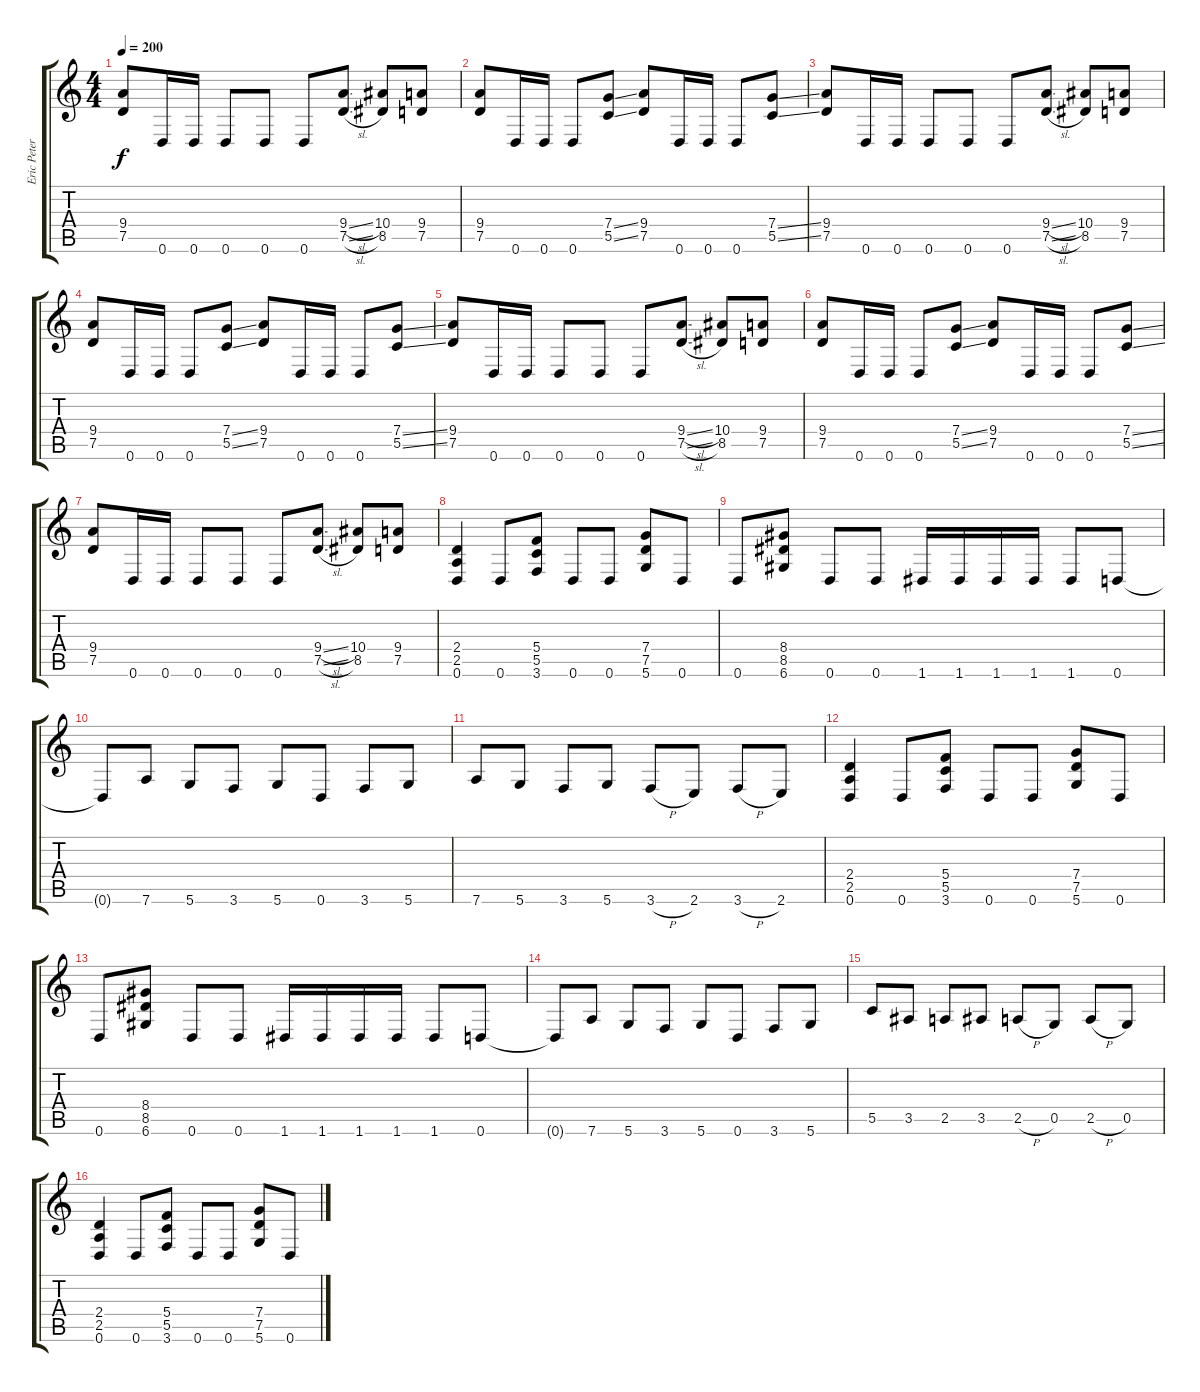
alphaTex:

\track ("Eric Peterson" "Eric Peter") {instrument overdrivenguitar}
\staff {score tabs}
\tuning (D4 A3 F3 C3 G2 D2) {hide}
\ts (4 4)
\tempo 200
\clef g2
\ks c
(9.4 7.5).8{dy f} 0.6.16 0.6.16 0.6.8 0.6.8 0.6.8 (9.4{sl} 7.5{sl}).8 (10.4 8.5).8 (9.4 7.5).8 |
(9.4 7.5).8 0.6.16 0.6.16 0.6.8 (7.4{ss} 5.5{ss}).8 (9.4 7.5).8 0.6.16 0.6.16 0.6.8 (7.4{ss} 5.5{ss}).8 |
(9.4 7.5).8 0.6.16 0.6.16 0.6.8 0.6.8 0.6.8 (9.4{sl} 7.5{sl}).8 (10.4 8.5).8 (9.4 7.5).8 |
(9.4 7.5).8 0.6.16 0.6.16 0.6.8 (7.4{ss} 5.5{ss}).8 (9.4 7.5).8 0.6.16 0.6.16 0.6.8 (7.4{ss} 5.5{ss}).8 |
(9.4 7.5).8 0.6.16 0.6.16 0.6.8 0.6.8 0.6.8 (9.4{sl} 7.5{sl}).8 (10.4 8.5).8 (9.4 7.5).8 |
(9.4 7.5).8 0.6.16 0.6.16 0.6.8 (7.4{ss} 5.5{ss}).8 (9.4 7.5).8 0.6.16 0.6.16 0.6.8 (7.4{ss} 5.5{ss}).8 |
(9.4 7.5).8 0.6.16 0.6.16 0.6.8 0.6.8 0.6.8 (9.4{sl} 7.5{sl}).8 (10.4 8.5).8 (9.4 7.5).8 |
(2.4 2.5 0.6).4 0.6.8 (5.4 5.5 3.6).8 0.6.8 0.6.8 (7.4 7.5 5.6).8 0.6.8 |
0.6.8 (8.4 8.5 6.6).8 0.6.8 0.6.8 1.6.16 1.6.16 1.6.16 1.6.16 1.6.8 0.6.8 |
0.6{t}.8 7.6.8 5.6.8 3.6.8 5.6.8 0.6.8 3.6.8 5.6.8 |
7.6.8 5.6.8 3.6.8 5.6.8 3.6{h}.8 2.6.8 3.6{h}.8 2.6.8 |
(2.4 2.5 0.6).4 0.6.8 (5.4 5.5 3.6).8 0.6.8 0.6.8 (7.4 7.5 5.6).8 0.6.8 |
0.6.8 (8.4 8.5 6.6).8 0.6.8 0.6.8 1.6.16 1.6.16 1.6.16 1.6.16 1.6.8 0.6.8 |
0.6{t}.8 7.6.8 5.6.8 3.6.8 5.6.8 0.6.8 3.6.8 5.6.8 |
5.5.8 3.5.8 2.5.8 3.5.8 2.5{h}.8 0.5.8 2.5{h}.8 0.5.8 |
(2.4 2.5 0.6).4 0.6.8 (5.4 5.5 3.6).8 0.6.8 0.6.8 (7.4 7.5 5.6).8 0.6.8
